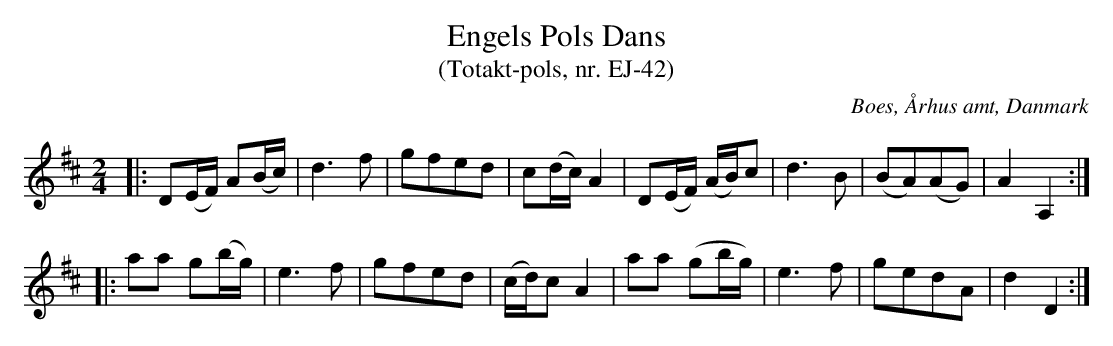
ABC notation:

X:1
T:Engels Pols Dans
T:(Totakt-pols, nr. EJ-42)
O:Boes, Århus amt, Danmark
M:2/4
L:1/16
K:D
|: D2(EF) A2(Bc) | d6 f2 | g2f2e2d2 | c2(dc) A4 | D2(EF) (AB)c2 | d6 B2 | (B2A2)(A2G2) | A4 A,4 :|
|: a2a2 g2(bg) | e6 f2 | g2f2e2d2 | (cd)c2 A4 | a2a2 (g2bg) | e6 f2 | g2e2d2A2 | d4 D4 :|
